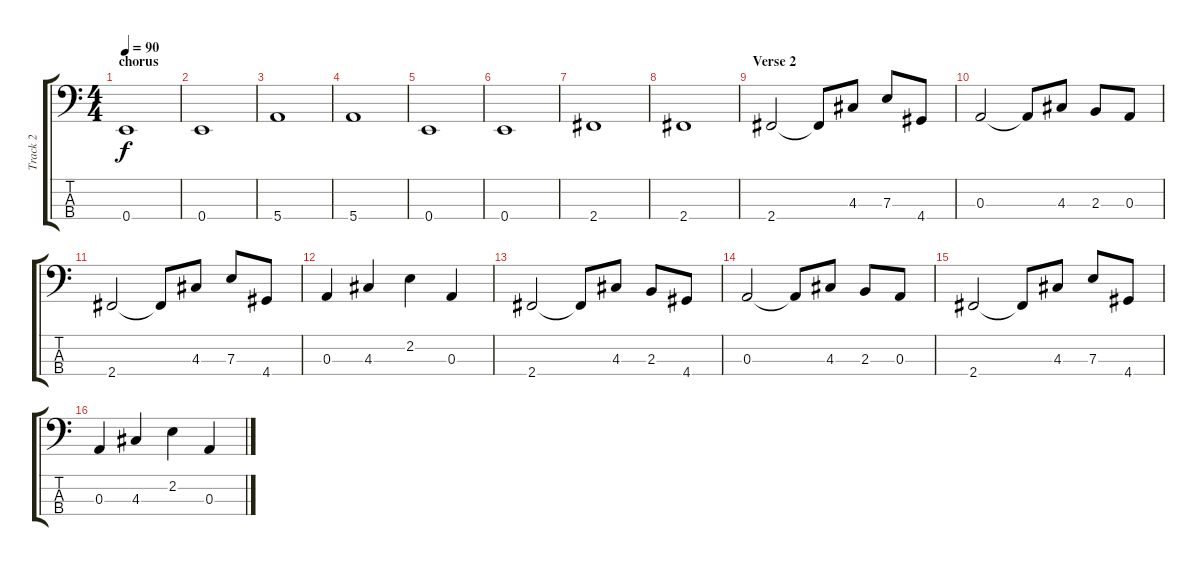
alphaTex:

\track ("Track 2" "Track 2") {instrument electricbasspick}
\staff {score tabs}
\tuning (G2 D2 A1 E1) {hide}
\ts (4 4)
\section ("" "chorus")
\tempo 90
\clef f4
\ks c
0.4.1{dy f} |
0.4.1 |
5.4.1 |
5.4.1 |
0.4.1 |
0.4.1 |
2.4.1 |
2.4.1 |
\section ("" "Verse 2")
2.4.2 2.4{t}.8 4.3.8 7.3.8 4.4.8 |
0.3.2 0.3{t}.8 4.3.8 2.3.8 0.3.8 |
2.4.2 2.4{t}.8 4.3.8 7.3.8 4.4.8 |
0.3.4 4.3.4 2.2.4 0.3.4 |
2.4.2 2.4{t}.8 4.3.8 2.3.8 4.4.8 |
0.3.2 0.3{t}.8 4.3.8 2.3.8 0.3.8 |
2.4.2 2.4{t}.8 4.3.8 7.3.8 4.4.8 |
0.3.4 4.3.4 2.2.4 0.3.4
